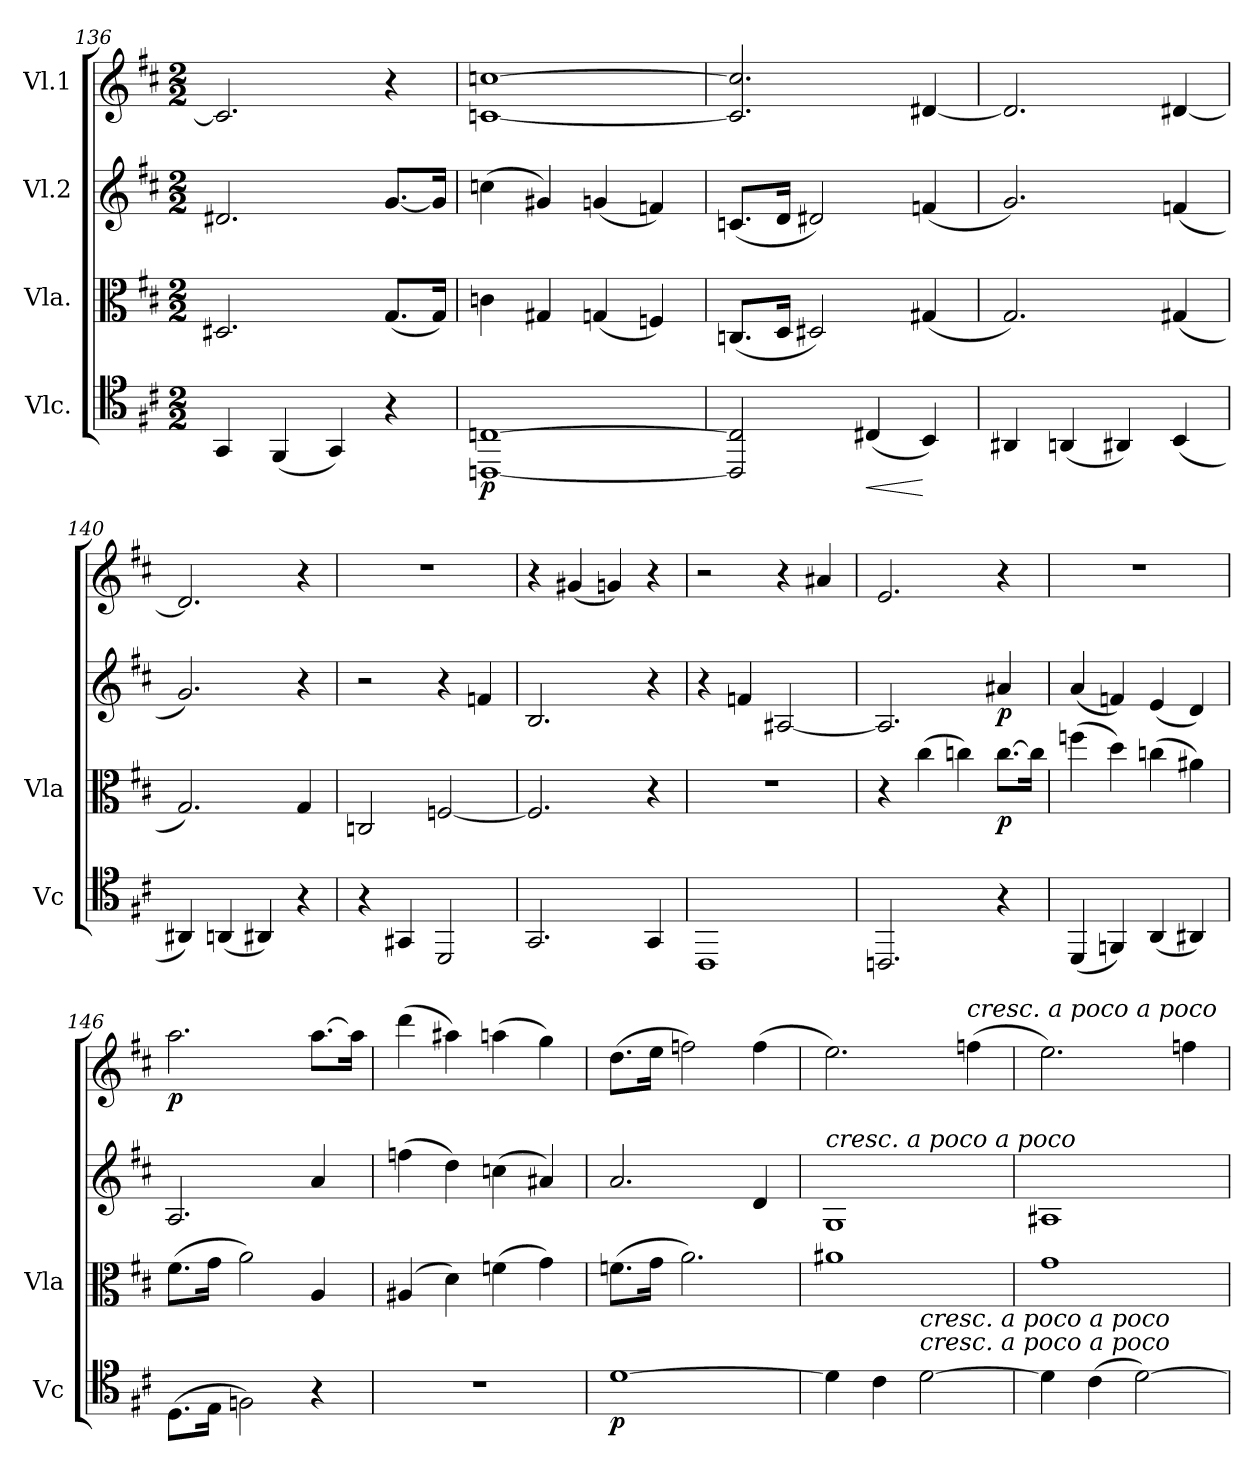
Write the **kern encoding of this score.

**kern	**dynam	**kern	**dynam	**kern	**dynam	**kern	**dynam
*part4	*part4	*part3	*part3	*part2	*part2	*part1	*part1
*staff4	*staff4	*staff3	*staff3	*staff2	*staff2	*staff1	*staff1
*I"Vlc.	*	*I"Vla.	*	*I"Vl.2	*	*I"Vl.1	*
*I'Vc	*	*I'Vla	*	*	*	*	*
*clefC4	*	*clefC3	*	*clefG2	*	*clefG2	*
*k[f#c#]	*	*k[f#c#]	*	*k[f#c#]	*	*k[f#c#]	*
*M2/2	*	*M2/2	*	*M2/2	*	*M2/2	*
=136	=136	=136	=136	=136	=136	=136	=136
4GG/	.	2.D#X/	.	2.d#X/	.	2.c/]	.
(4FF#/	.	.	.	.	.	.	.
4GG/)	.	.	.	.	.	.	.
4r	.	(8.G/L	.	[8.g/L	.	4r	.
.	.	16G/Jk)	.	16g/Jk]	.	.	.
!!LO:LB:g=z
=137	=137	=137	=137	=137	=137	=137	=137
!	!LO:DY:b	!	!	!	!	!	!
[1CCn [1Cn	p	4cn\	.	(4ccn\	.	[1cn [1ccn	.
.	.	4G#X/	.	4g#X/)	.	.	.
.	.	(4Gn/	.	(4gn/	.	.	.
.	.	4Fn/)	.	4fn/)	.	.	.
=138	=138	=138	=138	=138	=138	=138	=138
2CC/] 2C/]	.	(8.Cn/L	.	(8.cn/L	.	2.c/] 2.cc/]	.
.	.	16D/Jk	.	16d/Jk	.	.	.
.	.	2D#X/)	.	2d#X/)	.	.	.
!	!LO:HP:b	!	!	!	!	!	!
(4C#X/	<	.	.	.	.	.	.
4BB/)	[	(4G#X/	.	(4fn/	.	[4d#X/	.
=139	=139	=139	=139	=139	=139	=139	=139
4AA#X/	.	2.G/)	.	2.g/)	.	2.d#/]	.
(4AAn/	.	.	.	.	.	.	.
4AA#X/)	.	.	.	.	.	.	.
(4BB/	.	(4G#X/	.	(4fn/	.	[4d#X/	.
=140	=140	=140	=140	=140	=140	=140	=140
4AA#X/)	.	2.G/)	.	2.g/)	.	2.d#/]	.
(4AAn/	.	.	.	.	.	.	.
4AA#X/)	.	.	.	.	.	.	.
4r	.	4G/	.	4r	.	4r	.
=141	=141	=141	=141	=141	=141	=141	=141
4r	.	2Cn/	.	2r	.	1r	.
4GG#X/	.	.	.	.	.	.	.
2DD/	.	[2Fn/	.	4r	.	.	.
.	.	.	.	4fn/	.	.	.
!!LO:PB:g=z
=142	=142	=142	=142	=142	=142	=142	=142
2.GG/	.	2.F/]	.	2.B/	.	4r	.
.	.	.	.	.	.	(4g#X/	.
.	.	.	.	.	.	4gn/)	.
4GG/	.	4r	.	4r	.	4r	.
=143	=143	=143	=143	=143	=143	=143	=143
1CC#	.	1r	.	4r	.	2r	.
.	.	.	.	4fn/	.	.	.
.	.	.	.	[2A#X/	.	4r	.
.	.	.	.	.	.	4a#X/	.
=144	=144	=144	=144	=144	=144	=144	=144
2.CCn/	.	4r	.	2.A#/]	.	2.e/	.
.	.	(4cc#\	.	.	.	.	.
.	.	4ccn\)	.	.	.	.	.
!	!	!	!LO:DY:b	!	!LO:DY:b	!	!
4r	.	[8.cc\L	p	4a#X/	p	4r	.
.	.	16cc\Jk]	.	.	.	.	.
=145	=145	=145	=145	=145	=145	=145	=145
(4DD/	.	(4ffn\	.	(4a/	.	1r	.
4FFn/)	.	4dd\)	.	4fn/)	.	.	.
(4AA/	.	(4ccn\	.	(4e/	.	.	.
4AA#X/)	.	4a#X\)	.	4d/)	.	.	.
=146	=146	=146	=146	=146	=146	=146	=146
!	!	!	!	!	!	!	!LO:DY:b
(8.D\L	.	(8.f#\L	.	2.A/	.	2.aa\	p
16E\Jk	.	16g\Jk	.	.	.	.	.
2Fn\)	.	2a\)	.	.	.	.	.
4r	.	4A/	.	4a/	.	[8.aa\L	.
.	.	.	.	.	.	16aa\Jk]	.
=147	=147	=147	=147	=147	=147	=147	=147
1r	.	(4A#X/	.	(4ffn\	.	(4ddd\	.
.	.	4d\)	.	4dd\)	.	4aa#X\)	.
.	.	(4fn\	.	(4ccn\	.	(4aan\	.
.	.	4g\)	.	4a#X/)	.	4gg\)	.
!!LO:LB:g=z
=148	=148	=148	=148	=148	=148	=148	=148
!	!LO:DY:b	!	!	!	!	!	!
[1d	p	(8.fn\L	.	2.a/	.	(8.dd\L	.
.	.	16g\Jk	.	.	.	16ee\Jk	.
.	.	2.a\)	.	.	.	2ffn\)	.
.	.	.	.	4d/	.	(4ff\	.
=149	=149	=149	=149	=149	=149	=149	=149
!	!	!	!	!LO:TX:a:i:t=cresc.   a   poco  a  poco	!	!	!
4d\]	.	1a#X	.	1G	.	2.ee\)	.
4c#\	.	.	.	.	.	.	.
!LO:TX:a:i:t=cresc.   a   poco  a  poco	!	!	!	!	!	!	!
!LO:TX:a:i:t=cresc.   a   poco  a  poco	!	!	!	!	!	!	!
[2d\	.	.	.	.	.	.	.
!	!	!	!	!	!	!LO:TX:a:i:t=cresc.   a   poco  a  poco	!
.	.	.	.	.	.	(4ffn\	.
=150	=150	=150	=150	=150	=150	=150	=150
4d\]	.	1g	.	1A#X	.	2.ee\)	.
(4c#\	.	.	.	.	.	.	.
[2d\)	.	.	.	.	.	.	.
.	.	.	.	.	.	4ffn\	.
=	=	=	=	=	=	=	=
*-	*-	*-	*-	*-	*-	*-	*-
